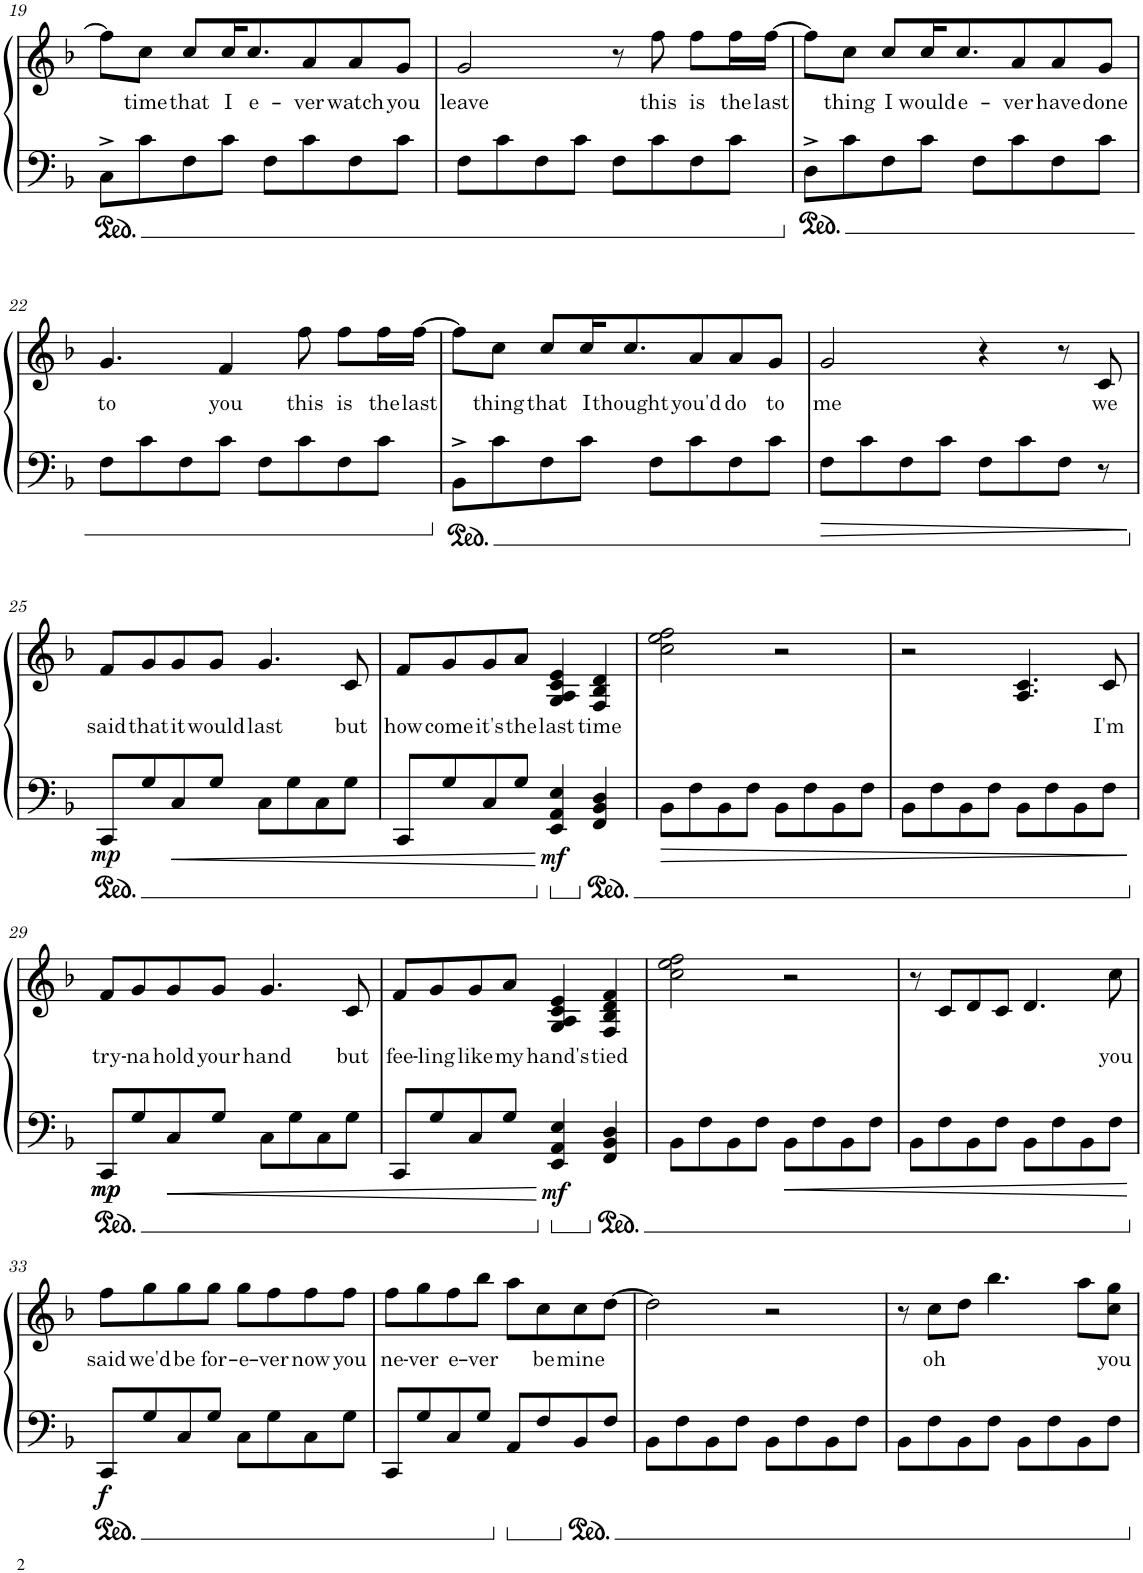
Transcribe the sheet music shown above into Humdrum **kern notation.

**kern	**kern	**text	**dynam
*part1	*part1	*part1	*part1
*staff2	*staff1	*staff1	*staff1/2
*I"Piano	*	*	*
*I'Pno.	*	*	*
!!LO:PB:g=z
*clefF4	*clefG2	*	*
*k[b-]	*k[b-]	*	*
*M4/4	*M4/4	*	*
=19	=19	=19	=19
8C^\L	8ff\L]	.	.
!	!	!LO:LY:b	!
8c\	8cc\J	time	.
!	!	!LO:LY:b	!
8F\	8cc/L	that	.
!	!	!LO:LY:b	!
8c\J	16cc/K	I	.
!	!	!LO:LY:b	!
.	8.cc/	e-	.
8F\L	.	.	.
!	!	!LO:LY:b	!
8c\	8a/	-ver	.
!	!	!LO:LY:b	!
8F\	8a/	watch	.
!	!	!LO:LY:b	!
8c\J	8g/J	you	.
=20	=20	=20	=20
!	!	!LO:LY:b	!
8F\L	2g/	leave	.
8c\	.	.	.
8F\	.	.	.
8c\J	.	.	.
8F\L	8r	.	.
!	!	!LO:LY:b	!
8c\	8ff\	this	.
!	!	!LO:LY:b	!
8F\	8ff\L	is	.
!	!	!LO:LY:b	!
8c\J	16ff\L	the	.
!	!	!LO:LY:b	!
.	[16ff\JJ	last	.
=21	=21	=21	=21
8D^\L	8ff\L]	.	.
!	!	!LO:LY:b	!
8c\	8cc\J	thing	.
!	!	!LO:LY:b	!
8F\	8cc/L	I	.
!	!	!LO:LY:b	!
8c\J	16cc/K	would	.
!	!	!LO:LY:b	!
.	8.cc/	e-	.
8F\L	.	.	.
!	!	!LO:LY:b	!
8c\	8a/	-ver	.
!	!	!LO:LY:b	!
8F\	8a/	have	.
!	!	!LO:LY:b	!
8c\J	8g/J	done	.
!!LO:LB:g=z
=22	=22	=22	=22
!	!	!LO:LY:b	!
8F\L	4.g/	to	.
8c\	.	.	.
8F\	.	.	.
!	!	!LO:LY:b	!
8c\J	4f/	you	.
8F\L	.	.	.
!	!	!LO:LY:b	!
8c\	8ff\	this	.
!	!	!LO:LY:b	!
8F\	8ff\L	is	.
!	!	!LO:LY:b	!
8c\J	16ff\L	the	.
!	!	!LO:LY:b	!
.	[16ff\JJ	last	.
=23	=23	=23	=23
8BB-^\L	8ff\L]	.	.
!	!	!LO:LY:b	!
8c\	8cc\J	thing	.
!	!	!LO:LY:b	!
8F\	8cc/L	that	.
!	!	!LO:LY:b	!
8c\J	16cc/K	I	.
!	!	!LO:LY:b	!
.	8.cc/	thought	.
8F\L	.	.	.
!	!	!LO:LY:b	!
8c\	8a/	you'd	.
!	!	!LO:LY:b	!
8F\	8a/	do	.
!	!	!LO:LY:b	!
8c\J	8g/J	to	.
=24	=24	=24	=24
!	!	!LO:LY:b	!
8F\L	2g/	me	.
8c\	.	.	.
8F\	.	.	.
8c\J	.	.	.
8F\L	4r	.	.
8c\	.	.	.
8F\J	8r	.	.
!	!	!LO:LY:b	!
8r	8c/	we	.
!!LO:LB:g=z
=25	=25	=25	=25
!	!	!LO:LY:b	!LO:DY:b=2
8CC/L	8f/L	said	mp
!	!	!LO:LY:b	!
8G/	8g/	that	.
!	!	!LO:LY:b	!
8C/	8g/	it	.
!	!	!LO:LY:b	!
8G/J	8g/J	would	.
!	!	!LO:LY:b	!
8C\L	4.g/	last	.
8G\	.	.	.
8C\	.	.	.
!	!	!LO:LY:b	!
8G\J	8c/	but	.
=26	=26	=26	=26
!	!	!LO:LY:b	!
8CC/L	8f/L	how	.
!	!	!LO:LY:b	!
8G/	8g/	come	.
!	!	!LO:LY:b	!
8C/	8g/	it's	.
!	!	!LO:LY:b	!
8G/J	8a/J	the	.
!	!	!LO:LY:b	!LO:DY:b=2
4EE/ 4AA/ 4E/	4G/ 4A/ 4c/ 4e/	last	mf
!	!	!LO:LY:b	!
4FF/ 4BB-/ 4D/	4F/ 4B-/ 4d/	time	.
=27	=27	=27	=27
8BB-\L	2cc\ 2ee\ 2ff\	.	.
8F\	.	.	.
8BB-\	.	.	.
8F\J	.	.	.
8BB-\L	2r	.	.
8F\	.	.	.
8BB-\	.	.	.
8F\J	.	.	.
=28	=28	=28	=28
8BB-\L	2r	.	.
8F\	.	.	.
8BB-\	.	.	.
8F\J	.	.	.
8BB-\L	4.A/ 4.c/	.	.
8F\	.	.	.
8BB-\	.	.	.
!	!	!LO:LY:b	!
8F\J	8c/	I'm	.
!!LO:LB:g=z
=29	=29	=29	=29
!	!	!LO:LY:b	!LO:DY:b=2
!	!	!	!LO:DY:n=1:b=2
8CC/L	8f/L	try-	mp mp
!	!	!LO:LY:b	!
8G/	8g/	-na	.
!	!	!LO:LY:b	!
8C/	8g/	hold	.
!	!	!LO:LY:b	!
8G/J	8g/J	your	.
!	!	!LO:LY:b	!
8C\L	4.g/	hand	.
8G\	.	.	.
8C\	.	.	.
!	!	!LO:LY:b	!
8G\J	8c/	but	.
=30	=30	=30	=30
!	!	!LO:LY:b	!
8CC/L	8f/L	fee-	.
!	!	!LO:LY:b	!
8G/	8g/	-ling	.
!	!	!LO:LY:b	!
8C/	8g/	like	.
!	!	!LO:LY:b	!
8G/J	8a/J	my	.
!	!	!LO:LY:b	!LO:DY:b=2
4EE/ 4AA/ 4E/	4G/ 4A/ 4c/ 4e/	hand's	mf
!	!	!LO:LY:b	!
4FF/ 4BB-/ 4D/	4F/ 4B-/ 4d/ 4f/	tied	.
=31	=31	=31	=31
8BB-\L	2cc\ 2ee\ 2ff\	.	.
8F\	.	.	.
8BB-\	.	.	.
8F\J	.	.	.
8BB-\L	2r	.	.
8F\	.	.	.
8BB-\	.	.	.
8F\J	.	.	.
=32	=32	=32	=32
8BB-\L	8r	.	.
8F\	8c/L	.	.
8BB-\	8d/	.	.
8F\J	8c/J	.	.
8BB-\L	4.d/	.	.
8F\	.	.	.
8BB-\	.	.	.
!	!	!LO:LY:b	!
8F\J	8cc\	you	.
!!LO:LB:g=z
=33	=33	=33	=33
!	!	!LO:LY:b	!LO:DY:b=2
8CC/L	8ff\L	said	f
!	!	!LO:LY:b	!
8G/	8gg\	we'd	.
!	!	!LO:LY:b	!
8C/	8gg\	be	.
!	!	!LO:LY:b	!
8G/J	8gg\J	for-	.
!	!	!LO:LY:b	!
8C\L	8gg\L	-e-	.
!	!	!LO:LY:b	!
8G\	8ff\	-ver	.
!	!	!LO:LY:b	!
8C\	8ff\	now	.
!	!	!LO:LY:b	!
8G\J	8ff\J	you	.
=34	=34	=34	=34
!	!	!LO:LY:b	!
8CC/L	8ff\L	ne-	.
!	!	!LO:LY:b	!
8G/	8gg\	-ver	.
!	!	!LO:LY:b	!
8C/	8ff\	e-	.
!	!	!LO:LY:b	!
8G/J	8bb-\J	-ver	.
8AA/L	8aa\L	.	.
!	!	!LO:LY:b	!
8F/	8cc\	be	.
!	!	!LO:LY:b	!
8BB-/	8cc\	mine	.
8F/J	[8dd\J	.	.
=35	=35	=35	=35
8BB-\L	2dd\]	.	.
8F\	.	.	.
8BB-\	.	.	.
8F\J	.	.	.
8BB-\L	2r	.	.
8F\	.	.	.
8BB-\	.	.	.
8F\J	.	.	.
=36	=36	=36	=36
8BB-\L	8r	.	.
!	!	!LO:LY:b	!
8F\	8cc\L	oh	.
8BB-\	8dd\J	.	.
8F\J	4.bb-\	.	.
8BB-\L	.	.	.
8F\	.	.	.
8BB-\	8aa\L	.	.
!	!	!LO:LY:b	!
8F\J	8cc\ 8gg\J	you	.
=	=	=	=
*-	*-	*-	*-
